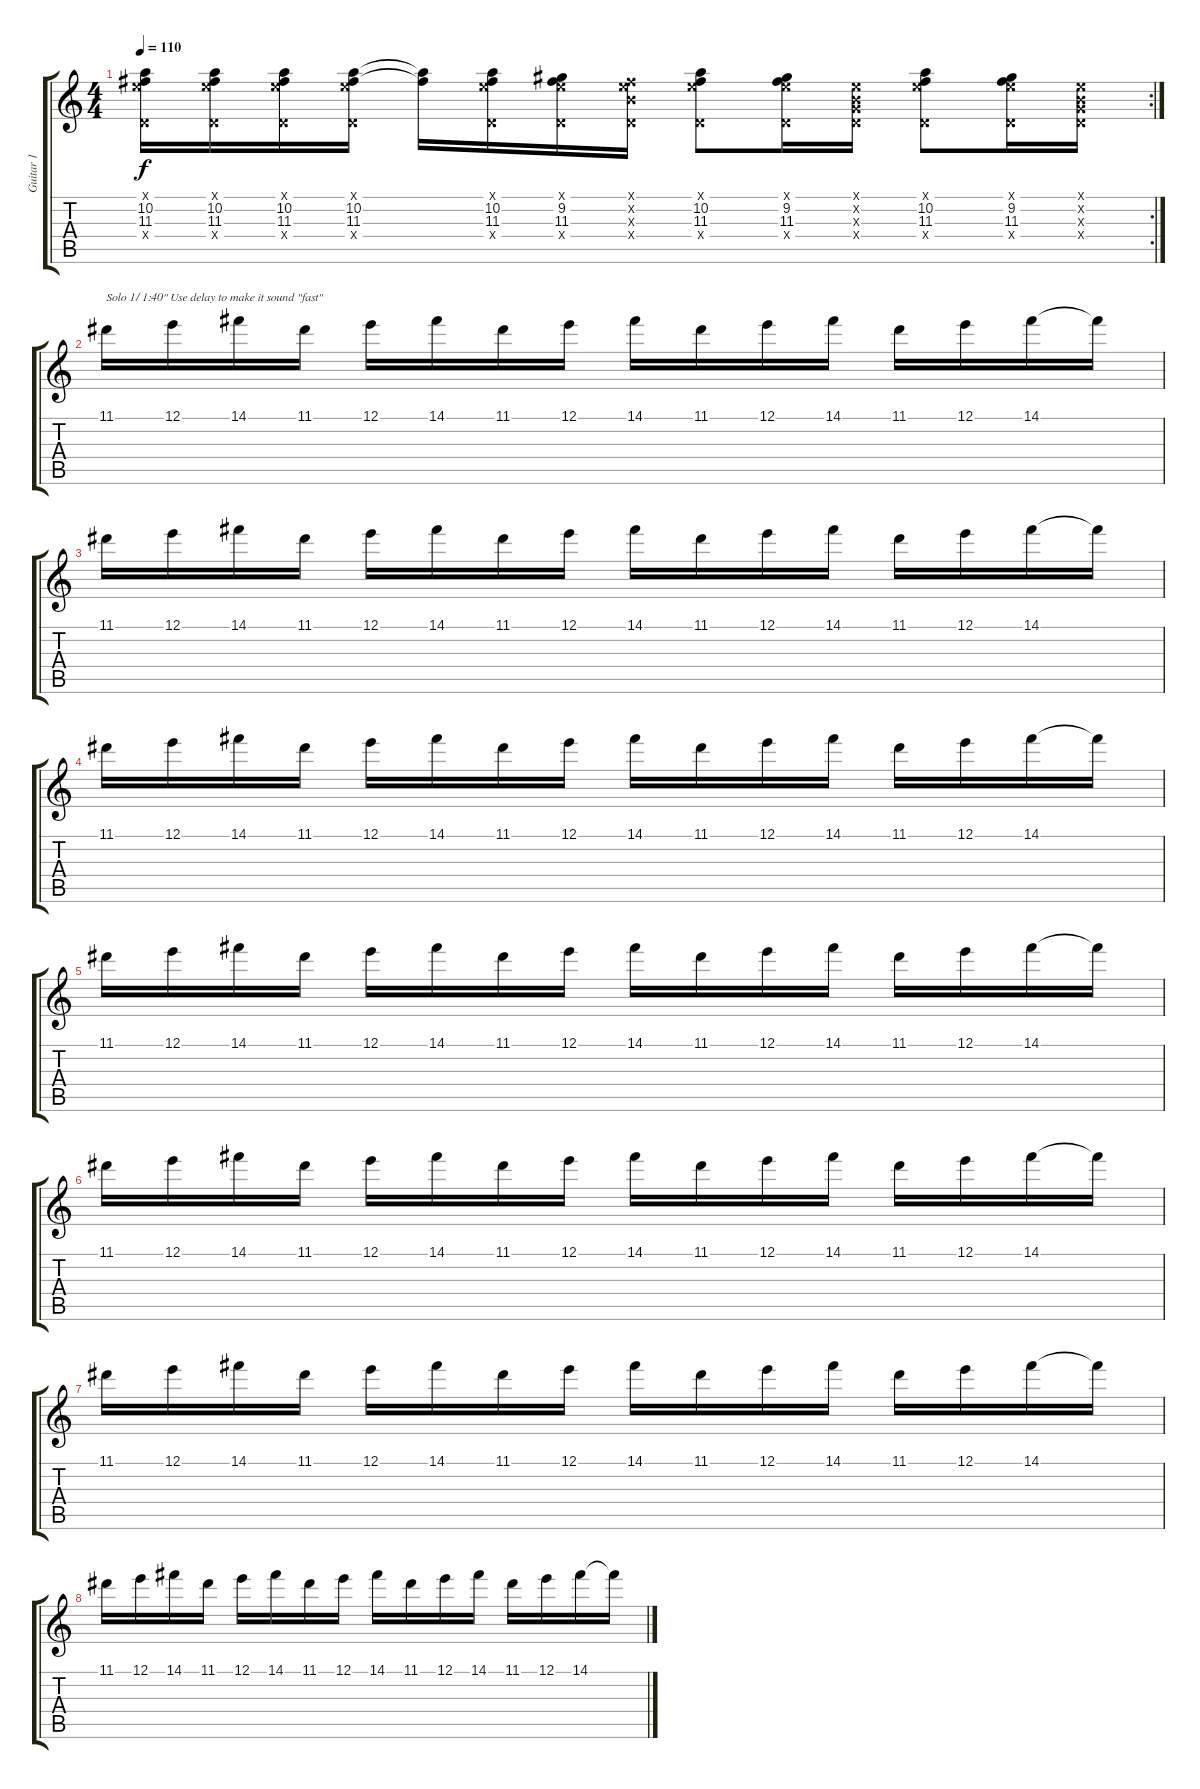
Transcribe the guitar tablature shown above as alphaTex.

\track ("Guitar 1" "Guitar 1") {instrument distortionguitar}
\staff {score tabs}
\tuning (E4 B3 G3 D3 A2 E2) {hide}
\rc 2
\ts (4 4)
\tempo 110
\clef g2
\ks c
(0.1{x} 10.2 11.3 0.4{x}).16{dy f} (0.1{x} 10.2 11.3 0.4{x}).16 (0.1{x} 10.2 11.3 0.4{x}).16 (0.1{x} 10.2 11.3 0.4{x}).16 (10.2{t} 11.3{t}).16 (0.1{x} 10.2 11.3 0.4{x}).16 (0.1{x} 9.2 11.3 0.4{x}).16 (0.1{x} 0.2{x} 11.3{x} 0.4{x}).16 (0.1{x} 10.2 11.3 0.4{x}).8 (0.1{x} 9.2 11.3 0.4{x}).16 (0.1{x} 0.2{x} 0.3{x} 0.4{x}).16 (0.1{x} 10.2 11.3 0.4{x}).8 (0.1{x} 9.2 11.3 0.4{x}).16 (0.1{x} 0.2{x} 0.3{x} 0.4{x}).16 |
11.1.16{txt "Solo 1/ 1:40\" Use delay to make it sound \"fast\""} 12.1.16 14.1.16 11.1.16 12.1.16 14.1.16 11.1.16 12.1.16 14.1.16 11.1.16 12.1.16 14.1.16 11.1.16 12.1.16 14.1.16 14.1{t}.16 |
11.1.16 12.1.16 14.1.16 11.1.16 12.1.16 14.1.16 11.1.16 12.1.16 14.1.16 11.1.16 12.1.16 14.1.16 11.1.16 12.1.16 14.1.16 14.1{t}.16 |
11.1.16 12.1.16 14.1.16 11.1.16 12.1.16 14.1.16 11.1.16 12.1.16 14.1.16 11.1.16 12.1.16 14.1.16 11.1.16 12.1.16 14.1.16 14.1{t}.16 |
11.1.16 12.1.16 14.1.16 11.1.16 12.1.16 14.1.16 11.1.16 12.1.16 14.1.16 11.1.16 12.1.16 14.1.16 11.1.16 12.1.16 14.1.16 14.1{t}.16 |
11.1.16 12.1.16 14.1.16 11.1.16 12.1.16 14.1.16 11.1.16 12.1.16 14.1.16 11.1.16 12.1.16 14.1.16 11.1.16 12.1.16 14.1.16 14.1{t}.16 |
11.1.16 12.1.16 14.1.16 11.1.16 12.1.16 14.1.16 11.1.16 12.1.16 14.1.16 11.1.16 12.1.16 14.1.16 11.1.16 12.1.16 14.1.16 14.1{t}.16 |
11.1.16 12.1.16 14.1.16 11.1.16 12.1.16 14.1.16 11.1.16 12.1.16 14.1.16 11.1.16 12.1.16 14.1.16 11.1.16 12.1.16 14.1.16 14.1{t}.16
